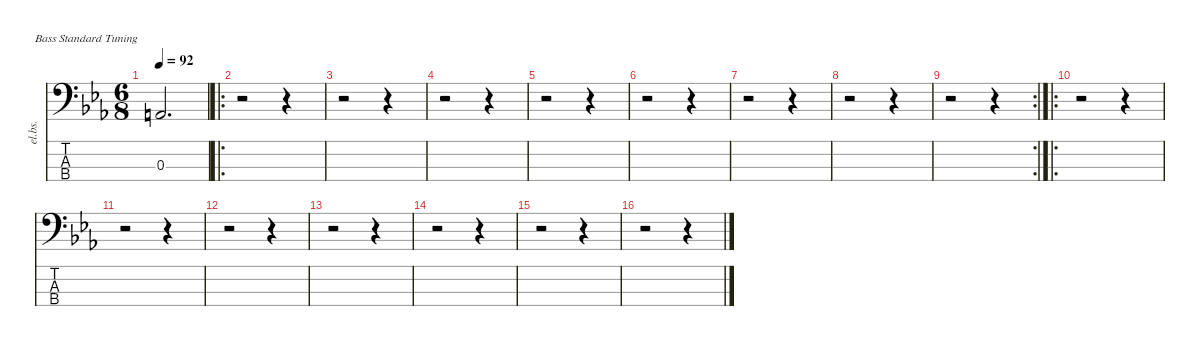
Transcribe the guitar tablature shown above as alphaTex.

\defaultSystemsLayout 4
\hideDynamics
\bracketExtendMode nobrackets
\track ("Bass - Martin Lopez" "el.bs.") {instrument electricbassfinger}
\staff {score tabs}
\tuning (G2 D2 A1 E1)
\ts (6 8)
\tempo 92
\clef f4
\ks cminor
0.3{t acc forcenatural}.2{d dy f} |
\ro
r.2 r.4 |
r.2 r.4 |
r.2 r.4 |
r.2 r.4 |
r.2 r.4 |
r.2 r.4 |
r.2 r.4 |
\rc 2
r.2 r.4 |
\ro
r.2 r.4 |
r.2 r.4 |
r.2 r.4 |
r.2 r.4 |
r.2 r.4 |
r.2 r.4 |
r.2 r.4
